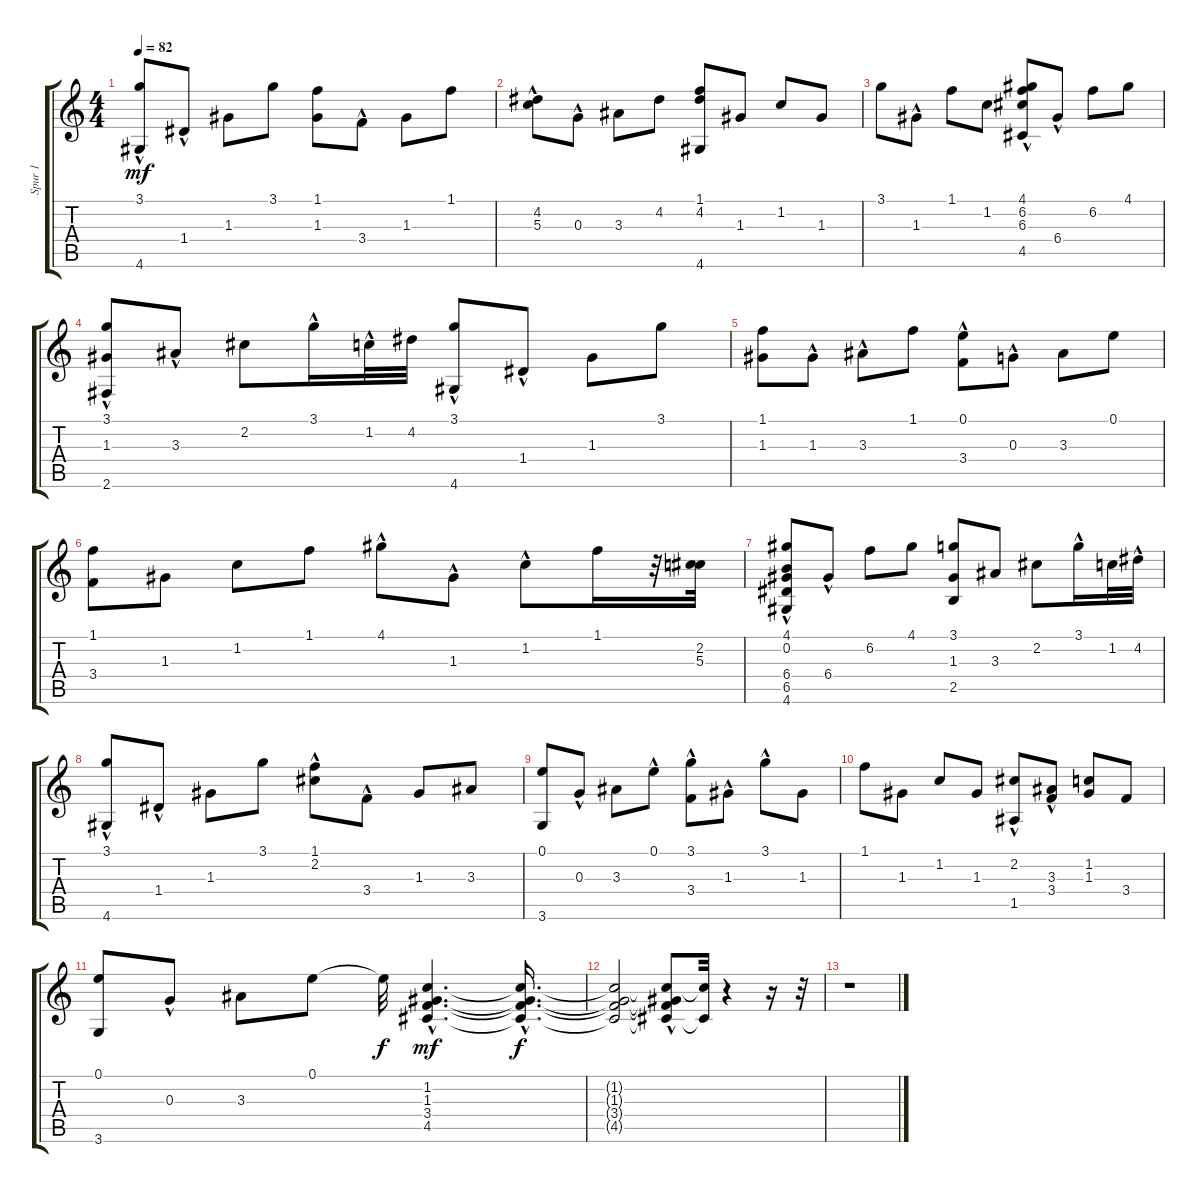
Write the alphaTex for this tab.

\track ("Spur 1" "Spur 1") {instrument acousticguitarsteel}
\staff {score tabs}
\tuning (E4 B3 G3 D3 A2 E2) {hide}
\ts (4 4)
\tempo 82
\clef g2
\ks c
(3.1 4.6{hac}).8{dy mf} 1.4{hac}.8 1.3.8 3.1.8 (1.1 1.3).8 3.4{hac}.8 1.3.8 1.1.8 |
(4.2 5.3{hac}).8 0.3{hac}.8 3.3.8 4.2.8 (1.1 4.2 4.6).8 1.3.8 1.2.8 1.3.8 |
3.1.8 1.3{hac}.8 1.1.8 1.2.8 (4.1 6.2{hac} 6.3{hac} 4.5{hac}).8 6.4{hac}.8 6.2.8 4.1.8 |
(3.1 1.3{hac} 2.6).8 3.3{hac}.8 2.2.8 3.1{hac}.16 1.2{hac}.32 4.2.32 (3.1 4.6{hac}).8 1.4{hac}.8 1.3.8 3.1.8 |
(1.1 1.3).8 1.3{hac}.8 3.3{hac}.8 1.1.8 (0.1 3.4{hac}).8 0.3{hac}.8 3.3.8 0.1.8 |
(1.1 3.4).8 1.3.8 1.2.8 1.1.8 4.1{hac}.8 1.3{hac}.8 1.2{hac}.8 1.1.16 r.32 (2.2 5.3).32 |
(4.1 0.2 6.4 6.5{hac} 4.6).8 6.4{hac}.8 6.2.8 4.1.8 (3.1 1.3 2.5).8 3.3.8 2.2.8 3.1{hac}.16 1.2.32 4.2{hac}.32 |
(3.1 4.6{hac}).8 1.4{hac}.8 1.3.8 3.1.8 (1.1{hac} 2.2).8 3.4{hac}.8 1.3.8 3.3.8 |
(0.1 3.6).8 0.3{hac}.8 3.3.8 0.1{hac}.8 (3.1{hac} 3.4{hac}).8 1.3{hac}.8 3.1{hac}.8 1.3.8 |
1.1.8 1.3.8 1.2.8 1.3.8 (2.2 1.5{hac}).8 (3.3{hac} 3.4).8 (1.2 1.3).8 3.4.8 |
(0.1 3.6).8 0.3{hac}.8 3.3.8 0.1.8 0.1{t}.32{dy f} (1.2{hac} 1.3{hac} 3.4{hac} 4.5{hac}).4{d dy mf} (1.2{hac t} 1.3{hac t} 3.4{hac t} 4.5{hac t}).16{d dy f} |
(1.2{t} 1.3{t} 3.4{t} 4.5{t}).2 (1.2{t} 1.3{hac t} 3.4{t} 4.5{t}).8 (1.2{t} 4.5{t}).32 r.4 r.16 r.32 |
r.1
